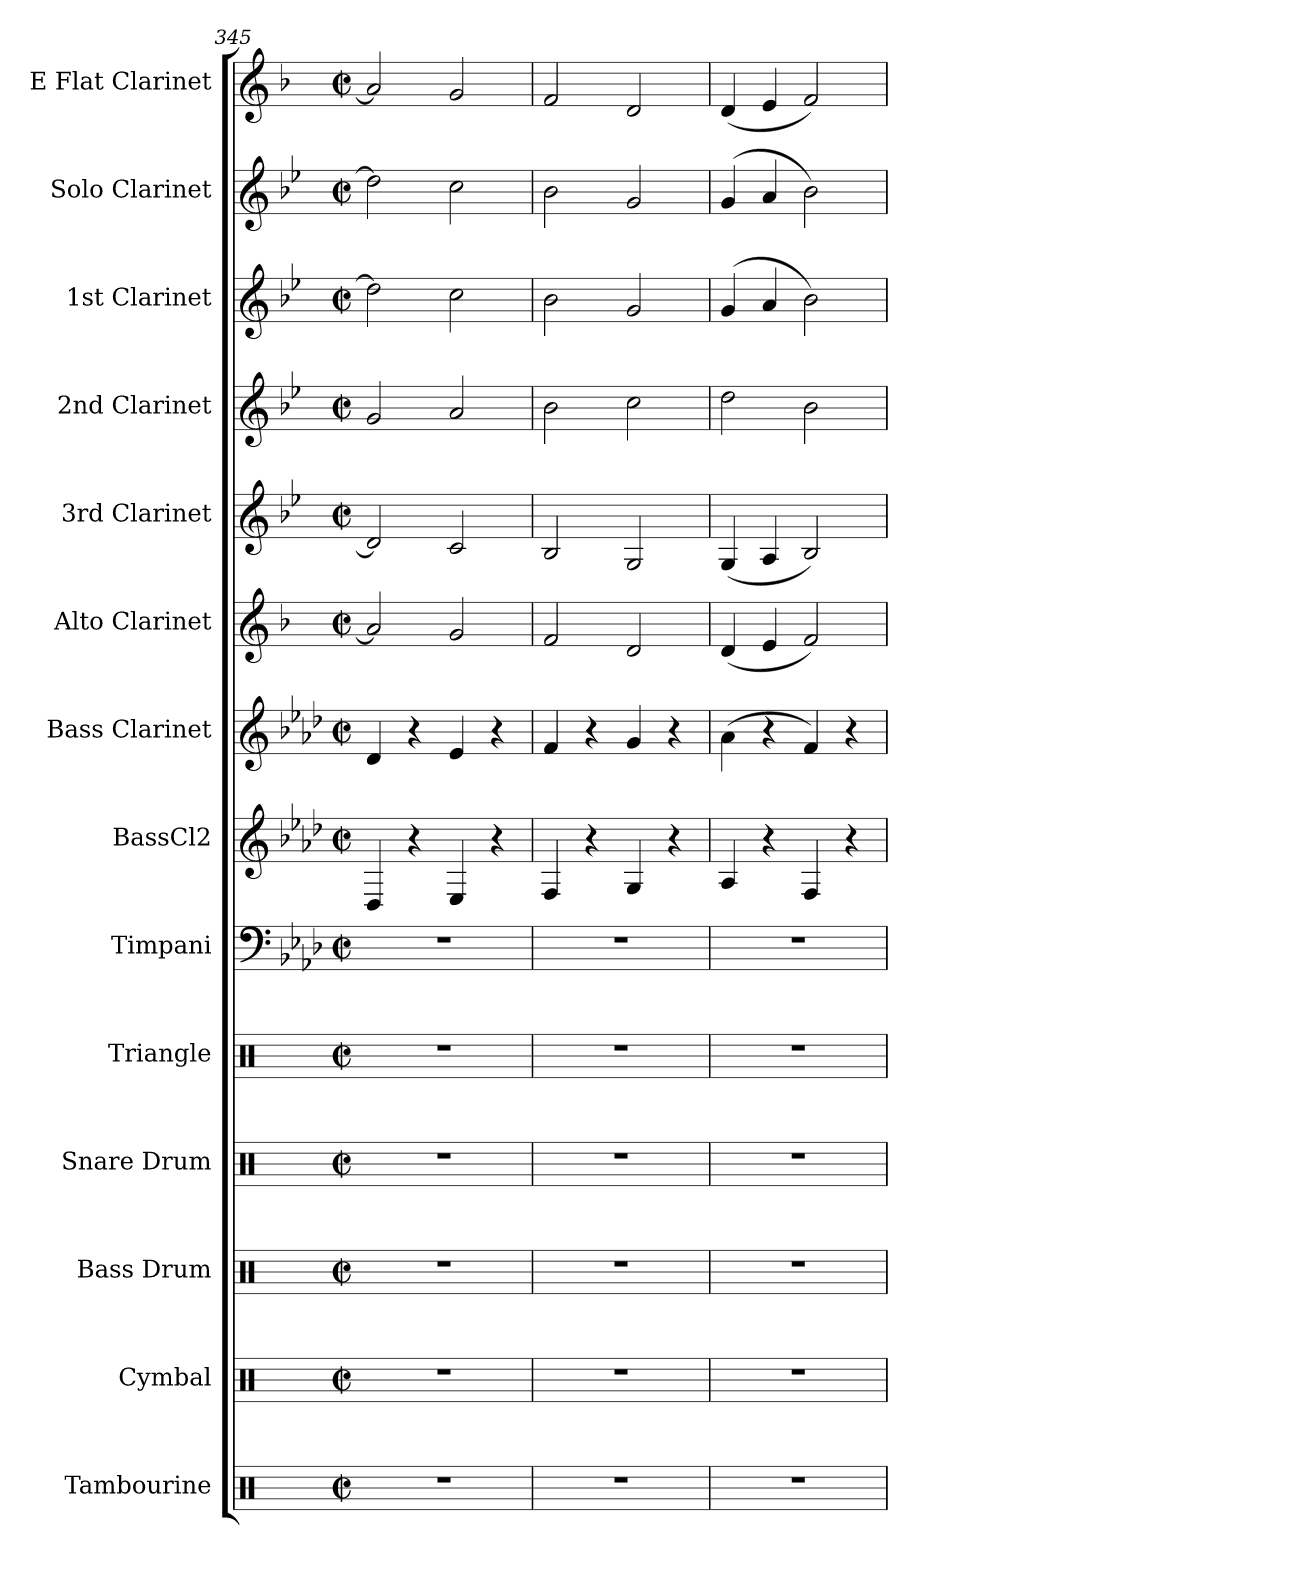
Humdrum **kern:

**kern	**kern	**kern	**kern	**kern	**kern	**kern	**kern	**kern	**kern	**kern	**kern	**kern	**kern
*part14	*part13	*part12	*part11	*part10	*part9	*part8	*part7	*part6	*part5	*part4	*part3	*part2	*part1
*staff14	*staff13	*staff12	*staff11	*staff10	*staff9	*staff8	*staff7	*staff6	*staff5	*staff4	*staff3	*staff2	*staff1
*I"Tambourine	*I"Cymbal	*I"Bass Drum	*I"Snare Drum	*I"Triangle	*I"Timpani	*I"BassCl2	*I"Bass Clarinet	*I"Alto Clarinet	*I"3rd Clarinet	*I"2nd Clarinet	*I"1st Clarinet	*I"Solo Clarinet	*I"E Flat Clarinet
*I'Tamb.	*I'Cym.	*I'B. Dr.	*I'Sn. Dr.	*I'Trgl.	*I'Timp.	*I'B. Cl2	*I'B. Cl.	*I'A. Cl.	*I'3rdCl.	*I'2nd Cl.	*I'1stCl.	*I'SoloCl.	*
*clefX	*clefX	*clefX	*clefX	*clefX	*clefF4	*clefG2	*clefG2	*clefG2	*clefG2	*clefG2	*clefG2	*clefG2	*clefG2
*	*	*	*	*	*	*ITrd8c14	*ITrd8c14	*ITrd5c9	*ITrd1c2	*ITrd1c2	*ITrd1c2	*ITrd1c2	*ITrd-2c-3
*k[]	*k[]	*k[]	*k[]	*k[]	*k[b-e-a-d-]	*k[b-e-a-d-]	*k[b-e-a-d-]	*k[b-e-a-d-]	*k[b-e-a-d-]	*k[b-e-a-d-]	*k[b-e-a-d-]	*k[b-e-a-d-]	*k[b-e-a-d-]
*M4/4	*M4/4	*M4/4	*M4/4	*M4/4	*M4/4	*M4/4	*M4/4	*M4/4	*M4/4	*M4/4	*M4/4	*M4/4	*M4/4
*met(c|)	*met(c|)	*met(c|)	*met(c|)	*met(c|)	*met(c|)	*met(c|)	*met(c|)	*met(c|)	*met(c|)	*met(c|)	*met(c|)	*met(c|)	*met(c|)
=345	=345	=345	=345	=345	=345	=345	=345	=345	=345	=345	=345	=345	=345
1r	1r	1r	1r	1r	1r	4DD-/	4D-/	2c/]	2c/]	2f/	2cc\]	2cc\]	2cc/]
.	.	.	.	.	.	4r	4r	.	.	.	.	.	.
.	.	.	.	.	.	4EE-/	4E-/	2B-/	2B-/	2g/	2b-\	2b-\	2b-/
.	.	.	.	.	.	4r	4r	.	.	.	.	.	.
=346	=346	=346	=346	=346	=346	=346	=346	=346	=346	=346	=346	=346	=346
1r	1r	1r	1r	1r	1r	4FF/	4F/	2A-/	2A-/	2a-\	2a-\	2a-\	2a-/
.	.	.	.	.	.	4r	4r	.	.	.	.	.	.
.	.	.	.	.	.	4GG/	4G/	2F/	2F/	2b-\	2f/	2f/	2f/
.	.	.	.	.	.	4r	4r	.	.	.	.	.	.
=347	=347	=347	=347	=347	=347	=347	=347	=347	=347	=347	=347	=347	=347
1r	1r	1r	1r	1r	1r	4AA-/	(4A-\	(4F/	(4F/	2cc\	(4f/	(4f/	(4f/
.	.	.	.	.	.	4r	4r	4G/	4G/	.	4g/	4g/	4g/
.	.	.	.	.	.	4FF/	4F/)	2A-/)	2A-/)	2a-\	2a-\)	2a-\)	2a-/)
.	.	.	.	.	.	4r	4r	.	.	.	.	.	.
=	=	=	=	=	=	=	=	=	=	=	=	=	=
*-	*-	*-	*-	*-	*-	*-	*-	*-	*-	*-	*-	*-	*-
